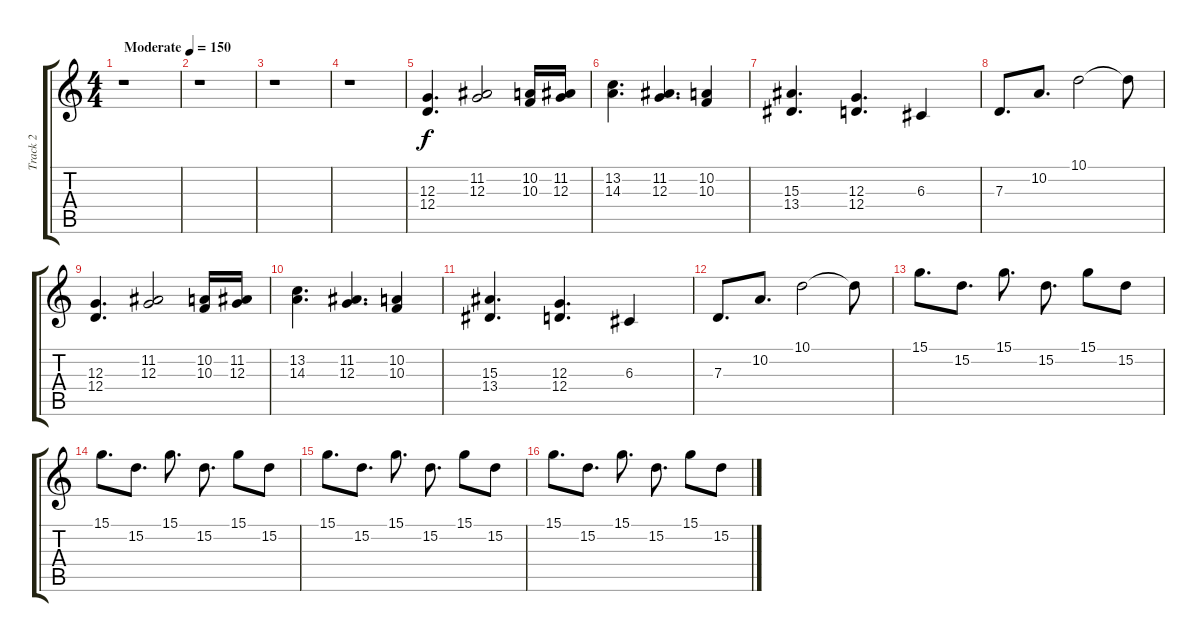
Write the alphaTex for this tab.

\track ("Track 2" "Track 2") {instrument churchorgan}
\staff {score tabs}
\tuning (E4 B3 G3 D3 A2 E2) {hide}
\ts (4 4)
\tempo (150 "Moderate")
\clef g2
\ks c
r.1{dy f instrument churchorgan} |
r.1 |
r.1 |
r.1 |
(12.3 12.4).4{d} (11.2 12.3).2 (10.2 10.3).16 (11.2 12.3).16 |
(13.2 14.3).4{d} (11.2 12.3).4{d} (10.2 10.3).4 |
(15.3 13.4).4{d} (12.3 12.4).4{d} 6.3.4 |
7.3.8{d} 10.2.8{d} 10.1.2 10.1{t}.8 |
(12.3 12.4).4{d} (11.2 12.3).2 (10.2 10.3).16 (11.2 12.3).16 |
(13.2 14.3).4{d} (11.2 12.3).4{d} (10.2 10.3).4 |
(15.3 13.4).4{d} (12.3 12.4).4{d} 6.3.4 |
7.3.8{d} 10.2.8{d} 10.1.2 10.1{t}.8 |
15.1.8{d} 15.2.8{d} 15.1.8{d} 15.2.8{d} 15.1.8 15.2.8 |
15.1.8{d} 15.2.8{d} 15.1.8{d} 15.2.8{d} 15.1.8 15.2.8 |
15.1.8{d} 15.2.8{d} 15.1.8{d} 15.2.8{d} 15.1.8 15.2.8 |
15.1.8{d} 15.2.8{d} 15.1.8{d} 15.2.8{d} 15.1.8 15.2.8
